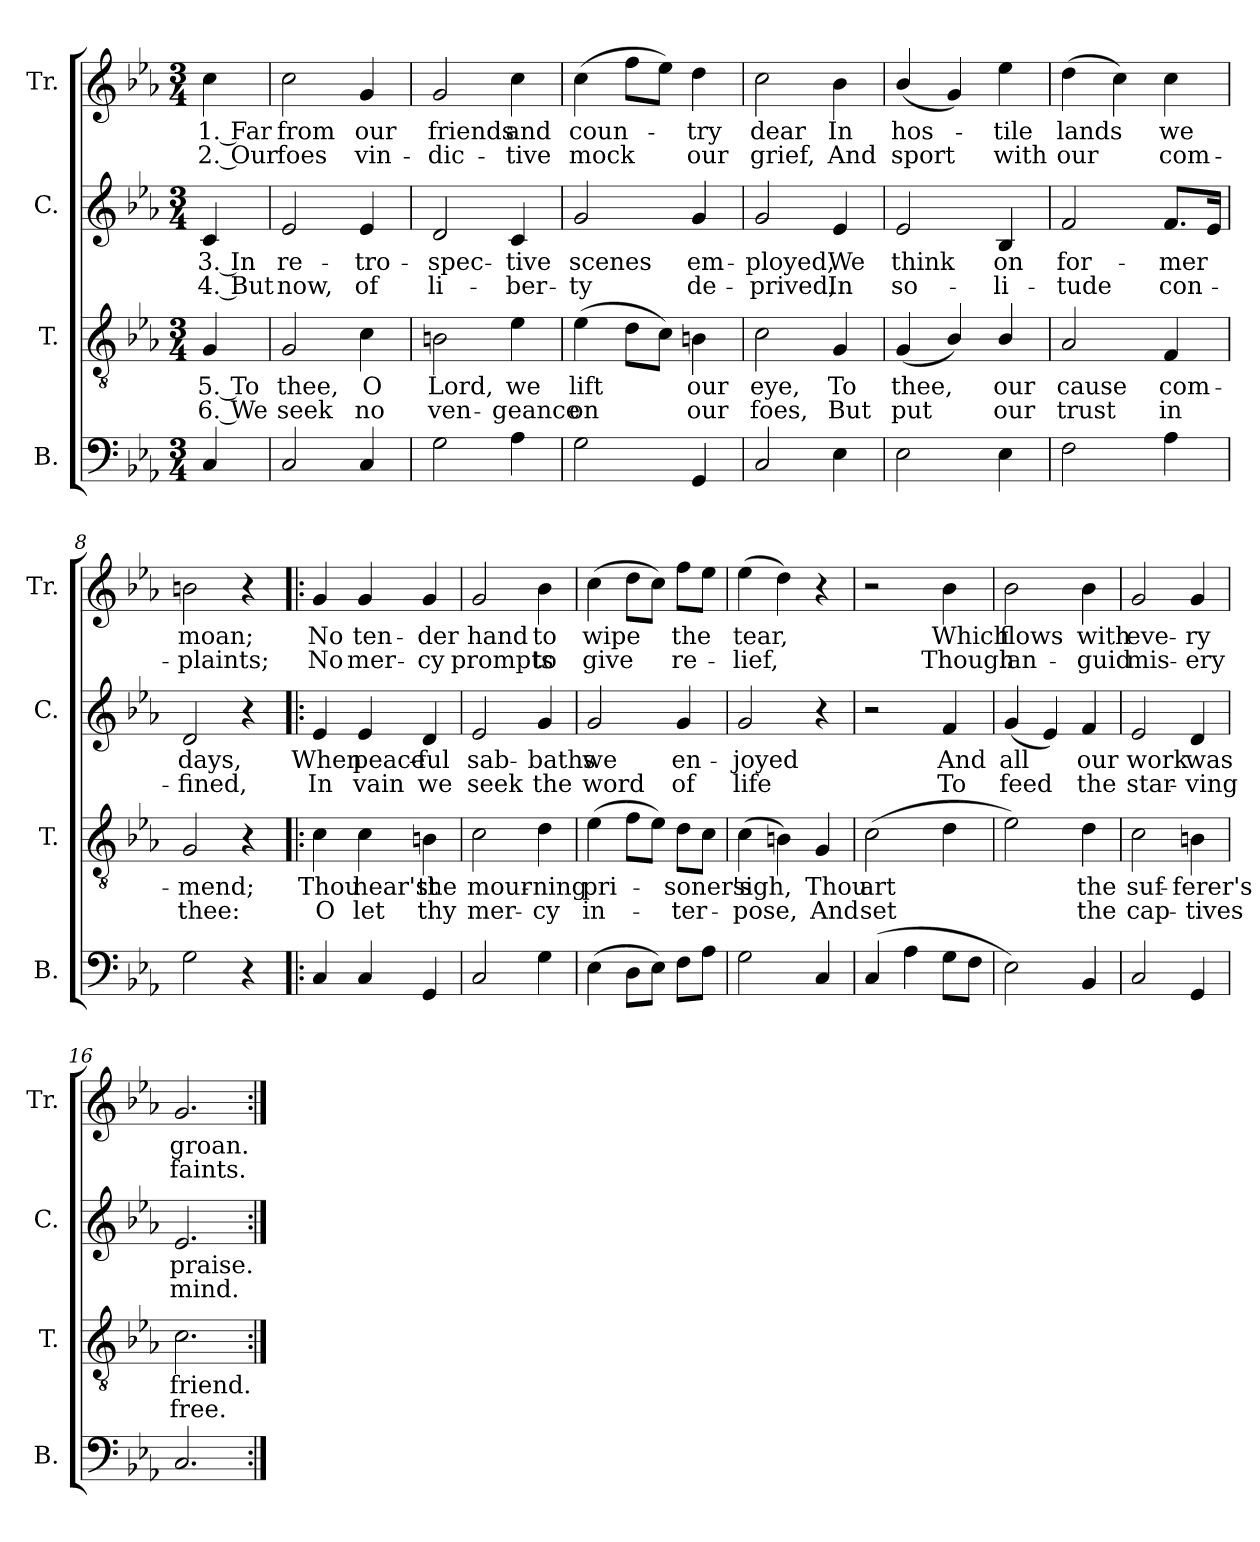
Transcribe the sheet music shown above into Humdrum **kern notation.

**kern	**kern	**text	**text	**kern	**text	**text	**kern	**text	**text
*part4	*part3	*part3	*part3	*part2	*part2	*part2	*part1	*part1	*part1
*staff4	*staff3	*staff3	*staff3	*staff2	*staff2	*staff2	*staff1	*staff1	*staff1
*I"B.	*I"T.	*	*	*I"C.	*	*	*I"Tr.	*	*
*I'B.	*I'T.	*	*	*I'C.	*	*	*I'Tr.	*	*
*clefF4	*clefGv2	*	*	*clefG2	*	*	*clefG2	*	*
*k[b-e-a-]	*k[b-e-a-]	*	*	*k[b-e-a-]	*	*	*k[b-e-a-]	*	*
*M3/4	*M3/4	*	*	*M3/4	*	*	*M3/4	*	*
*MM80	*MM80	*	*	*MM80	*	*	*MM80	*	*
=1	=1	=1	=1	=1	=1	=1	=1	=1	=1
4C/	4G/	5. To	6. We	4c/	3. In	4. But	4cc\	1. Far	2. Our
=2	=2	=2	=2	=2	=2	=2	=2	=2	=2
2C/	2G/	thee,	seek	2e-/	re-	now,	2cc\	from	foes
4C/	4c\	O	no	4e-/	-tro-	of	4g/	our	vin-
=3	=3	=3	=3	=3	=3	=3	=3	=3	=3
2G\	2Bn\	Lord,	ven-	2d/	-spec-	li-	2g/	friends	-dic-
4A-\	4e-\	we	-geance	4c/	-tive	-ber-	4cc\	and	-tive
=4	=4	=4	=4	=4	=4	=4	=4	=4	=4
2G\	(4e-\	lift	on	2g/	scenes	-ty	(4cc\	coun-	mock
.	8d\L	.	.	.	.	.	8ff\L	.	.
.	8c\J)	.	.	.	.	.	8ee-\J)	.	.
4GG/	4Bn\	our	our	4g/	em-	de-	4dd\	-try	our
=5	=5	=5	=5	=5	=5	=5	=5	=5	=5
2C/	2c\	eye,	foes,	2g/	-ployed,	-prived,	2cc\	dear	grief,
4E-\	4G/	To	But	4e-/	We	In	4b-\	In	And
=6	=6	=6	=6	=6	=6	=6	=6	=6	=6
2E-\	(4G/	thee,	put	2e-/	think	so-	(4b-/	hos-	sport
.	4B-/)	.	.	.	.	.	4g/)	.	.
4E-\	4B-/	our	our	4B-/	on	-li-	4ee-\	-tile	with
=7	=7	=7	=7	=7	=7	=7	=7	=7	=7
2F\	2A-/	cause	trust	2f/	for-	-tude	(4dd\	lands	our
.	.	.	.	.	.	.	4cc\)	.	.
4A-\	4F/	com-	in	8.f/L	-mer	con-	4cc\	we	com-
.	.	.	.	16e-/Jk	.	.	.	.	.
=8	=8	=8	=8	=8	=8	=8	=8	=8	=8
2G\	2G/	-mend;	thee:	2d/	days,	-fined,	2bn\	moan;	-plaints;
4r	4r	.	.	4r	.	.	4r	.	.
!!LO:LB:g=z
=9!|:	=9!|:	=9!|:	=9!|:	=9!|:	=9!|:	=9!|:	=9!|:	=9!|:	=9!|:
4C/	4c\	Thou	O	4e-/	When	In	4g/	No	No
4C/	4c\	hear'st	let	4e-/	peace-	vain	4g/	ten-	mer-
4GG/	4Bn\	the	thy	4d/	-ful	we	4g/	-der	-cy
=10	=10	=10	=10	=10	=10	=10	=10	=10	=10
2C/	2c\	mour-	mer-	2e-/	sab-	seek	2g/	hand	prompts
4G\	4d\	-ning	-cy	4g/	-baths	the	4b-\	to	to
=11	=11	=11	=11	=11	=11	=11	=11	=11	=11
(4E-\	(4e-\	pri-	in-	2g/	we	word	(4cc\	wipe	give
8D\L	8f\L	.	.	.	.	.	8dd\L	.	.
8E-\J)	8e-\J)	.	.	.	.	.	8cc\J)	.	.
8F\L	8d\L	-soner's	-ter-	4g/	en-	of	8ff\L	the	re-
8A-\J	8c\J	.	.	.	.	.	8ee-\J	.	.
=12	=12	=12	=12	=12	=12	=12	=12	=12	=12
2G\	(4c\	sigh,	-pose,	2g/	-joyed	life	(4ee-\	tear,	-lief,
.	4Bn\)	.	.	.	.	.	4dd\)	.	.
4C/	4G/	Thou	And	4r	.	.	4r	.	.
=13	=13	=13	=13	=13	=13	=13	=13	=13	=13
(4C/	(2c\	art	set	2r	.	.	2r	.	.
4A-\	.	.	.	.	.	.	.	.	.
8G\L	4d\	.	.	4f/	And	To	4b-\	Which	Though
8F\J	.	.	.	.	.	.	.	.	.
=14	=14	=14	=14	=14	=14	=14	=14	=14	=14
2E-\)	2e-\)	.	.	(4g/	all	feed	2b-\	flows	lan-
.	.	.	.	4e-/)	.	.	.	.	.
4BB-/	4d\	the	the	4f/	our	the	4b-\	with	-guid
=15	=15	=15	=15	=15	=15	=15	=15	=15	=15
2C/	2c\	suf-	cap-	2e-/	work	star-	2g/	eve-	mis-
4GG/	4Bn\	-ferer's	-tives	4d/	was	-ving	4g/	-ry	-ery
=16	=16	=16	=16	=16	=16	=16	=16	=16	=16
2.C/	2.c\	friend.	free.	2.e-/	praise.	mind.	2.g/	groan.	faints.
=:|!	=:|!	=:|!	=:|!	=:|!	=:|!	=:|!	=:|!	=:|!	=:|!
*-	*-	*-	*-	*-	*-	*-	*-	*-	*-
